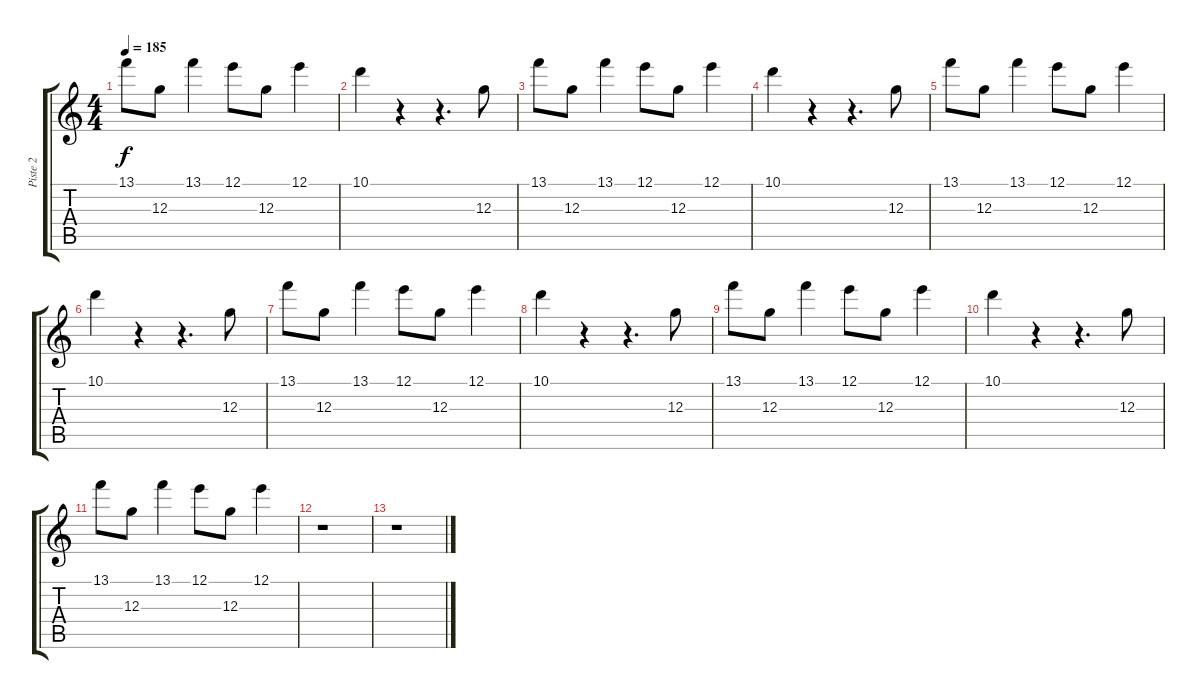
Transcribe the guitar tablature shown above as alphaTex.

\track ("Piste 2" "Piste 2") {instrument distortionguitar}
\staff {score tabs}
\tuning (E4 B3 G3 D3 A2 E2) {hide}
\ts (4 4)
\tempo 185
\clef g2
\ks c
13.1.8{dy f} 12.3.8 13.1.4 12.1.8 12.3.8 12.1.4 |
10.1.4 r.4 r.4{d} 12.3.8 |
13.1.8 12.3.8 13.1.4 12.1.8 12.3.8 12.1.4 |
10.1.4 r.4 r.4{d} 12.3.8 |
13.1.8 12.3.8 13.1.4 12.1.8 12.3.8 12.1.4 |
10.1.4{volume 8} r.4 r.4{d} 12.3.8 |
13.1.8 12.3.8 13.1.4 12.1.8 12.3.8 12.1.4 |
10.1.4{volume 8} r.4 r.4{d} 12.3.8 |
13.1.8 12.3.8 13.1.4 12.1.8 12.3.8 12.1.4 |
10.1.4{volume 0} r.4 r.4{d} 12.3.8 |
13.1.8 12.3.8 13.1.4 12.1.8 12.3.8 12.1.4 |
r.1 |
r.1
